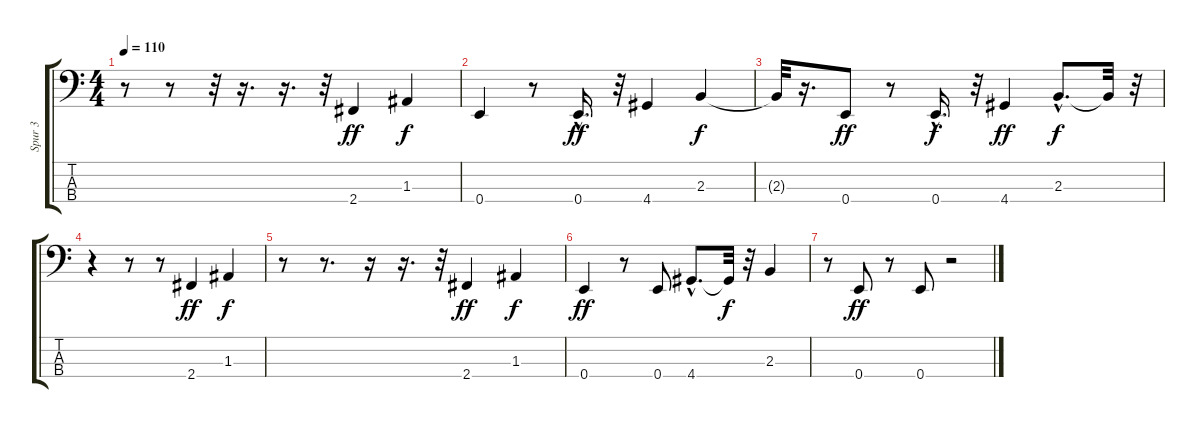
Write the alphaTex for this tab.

\track ("Spur 3" "Spur 3") {instrument slapbass2}
\staff {score tabs}
\tuning (G2 D2 A1 E1) {hide}
\ts (4 4)
\tempo 110
\clef f4
\ks c
r.8{dy f} r.8 r.32 r.16{d} r.16{d} r.32 2.4.4{dy ff} 1.3.4{dy f} |
0.4.4 r.8 0.4{hac}.16{d dy ff} r.32 4.4.4 2.3.4{dy f} |
2.3{t}.32 r.16{d} 0.4.8{dy ff} r.8 0.4{hac}.16{d dy f} r.32 4.4.4{dy ff} 2.3{hac}.8{d dy f} 2.3{t}.32 r.32 |
r.4 r.8 r.8 2.4.4{dy ff} 1.3.4{dy f} |
r.8 r.8{d} r.16 r.16{d} r.32 2.4.4{dy ff} 1.3.4{dy f} |
0.4.4{dy ff} r.8 0.4.8 4.4{hac}.8{d} 4.4{t}.32{dy f} r.32 2.3.4 |
r.8 0.4.8{dy ff} r.8 0.4.8 r.2
